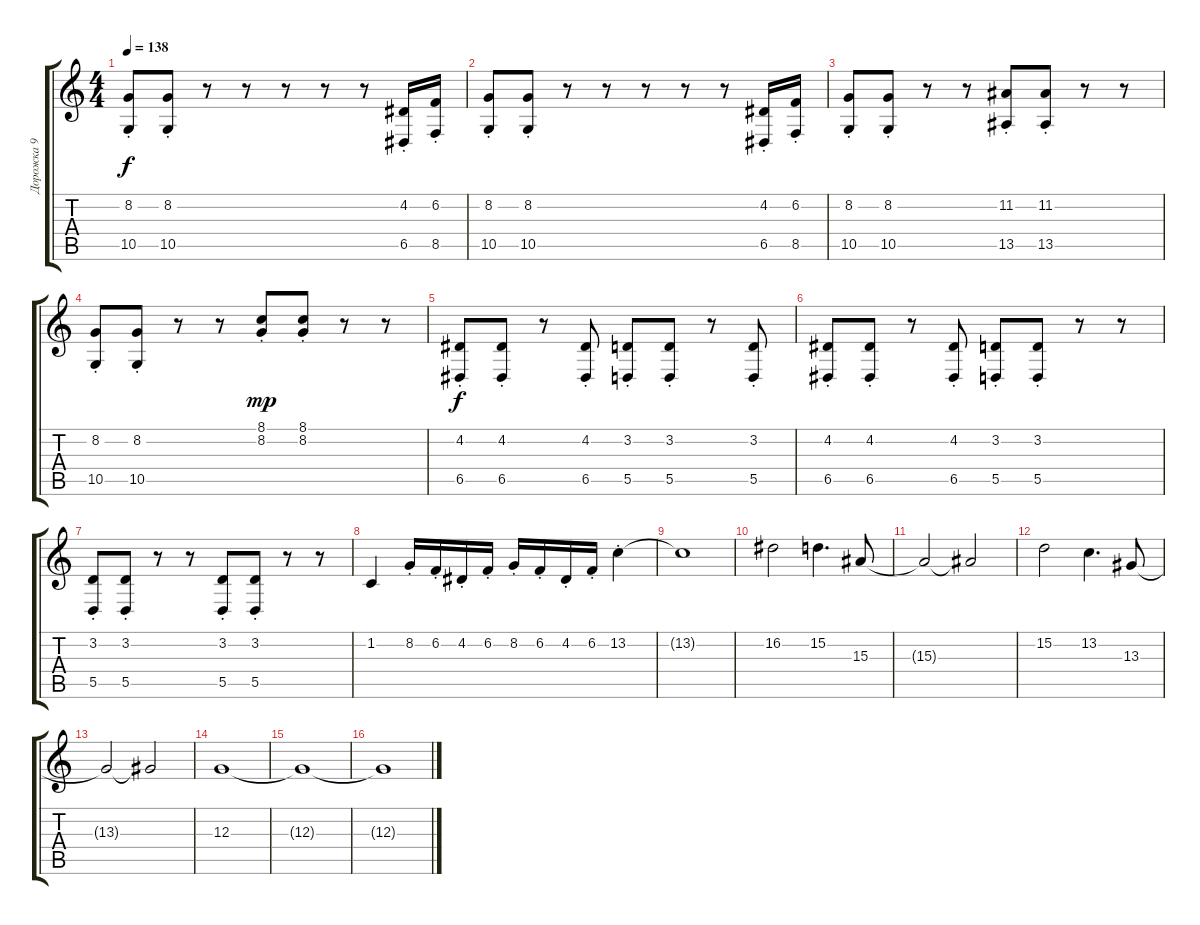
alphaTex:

\track ("Дорожка 9" "Дорожка 9") {instrument stringensemble1}
\staff {score tabs}
\tuning (E4 B3 G3 D3 A2 E2) {hide}
\ts (4 4)
\tempo 138
\clef g2
\ks c
(8.2{st} 10.5{st}).8{dy f} (8.2{st} 10.5{st}).8 r.8 r.8 r.8 r.8 r.8 (4.2{st} 6.5{st}).16 (6.2{st} 8.5{st}).16 |
(8.2{st} 10.5{st}).8 (8.2{st} 10.5{st}).8 r.8 r.8 r.8 r.8 r.8 (4.2{st} 6.5{st}).16 (6.2{st} 8.5{st}).16 |
(8.2{st} 10.5{st}).8 (8.2{st} 10.5{st}).8 r.8 r.8 (11.2{st} 13.5{st}).8 (11.2{st} 13.5{st}).8 r.8 r.8 |
(8.2{st} 10.5{st}).8 (8.2{st} 10.5{st}).8 r.8 r.8 (8.1{st} 8.2{st}).8{dy mp} (8.1{st} 8.2{st}).8 r.8 r.8 |
(4.2{st} 6.5{st}).8{dy f} (4.2{st} 6.5{st}).8 r.8 (4.2{st} 6.5{st}).8 (3.2{st} 5.5{st}).8 (3.2{st} 5.5{st}).8 r.8 (3.2{st} 5.5{st}).8 |
(4.2{st} 6.5{st}).8 (4.2{st} 6.5{st}).8 r.8 (4.2{st} 6.5{st}).8 (3.2{st} 5.5{st}).8 (3.2{st} 5.5{st}).8 r.8 r.8 |
(3.2{st} 5.5{st}).8 (3.2{st} 5.5{st}).8 r.8 r.8 (3.2{st} 5.5{st}).8 (3.2{st} 5.5{st}).8 r.8 r.8 |
1.2.4 8.2{st}.16 6.2{st}.16 4.2{st}.16 6.2{st}.16 8.2{st}.16 6.2{st}.16 4.2{st}.16 6.2{st}.16 13.2{st}.4 |
13.2{t}.1 |
16.2.2 15.2.4{d} 15.3.8 |
15.3{t}.2 15.3{t}.2 |
15.2.2 13.2.4{d} 13.3.8 |
13.3{t}.2 13.3{t}.2 |
12.3.1 |
12.3{t}.1 |
12.3{t}.1
